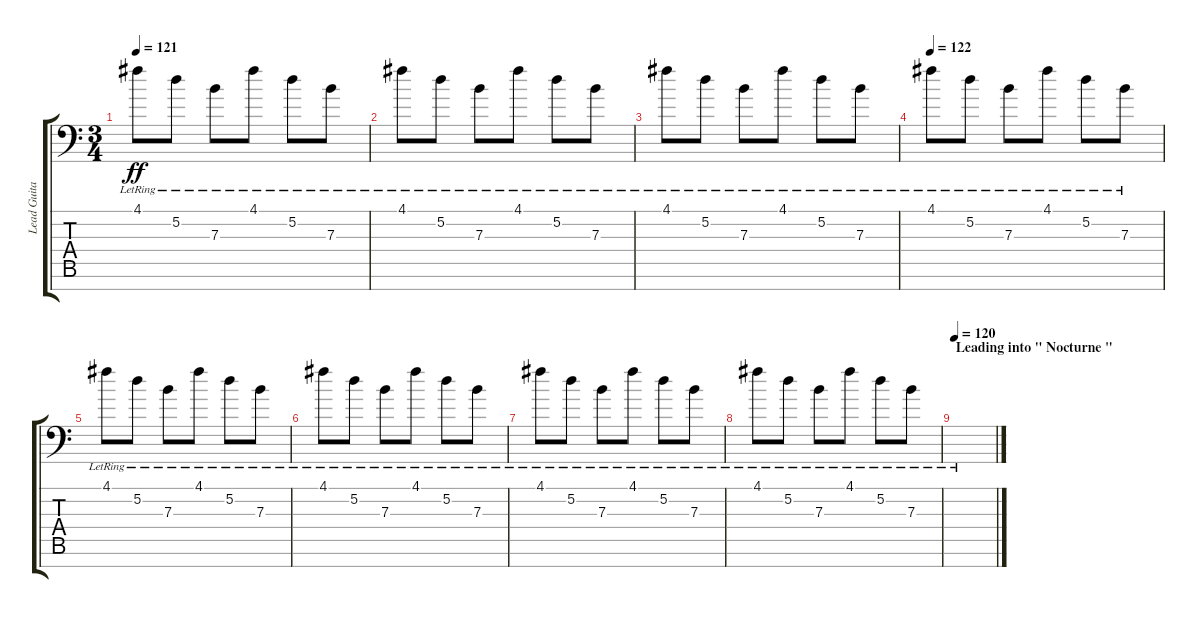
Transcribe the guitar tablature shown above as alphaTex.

\track ("Lead Guitar #3 / Delay" "Lead Guita") {instrument electricguitarjazz}
\staff {score tabs}
\tuning (D4 A3 E3 D3 A2 E2 A1) {hide}
\ts (3 4)
\tempo 121
\clef f4
\ks c
4.1{lr}.8{dy ff} 5.2{lr}.8 7.3{lr}.8 4.1{lr}.8 5.2{lr}.8 7.3{lr}.8 |
4.1{lr}.8 5.2{lr}.8 7.3{lr}.8 4.1{lr}.8 5.2{lr}.8 7.3{lr}.8 |
4.1{lr}.8 5.2{lr}.8 7.3{lr}.8 4.1{lr}.8 5.2{lr}.8 7.3{lr}.8 |
\tempo 122
4.1{lr}.8 5.2{lr}.8 7.3{lr}.8 4.1{lr}.8 5.2{lr}.8 7.3{lr}.8 |
4.1{lr}.8 5.2{lr}.8 7.3{lr}.8 4.1{lr}.8 5.2{lr}.8 7.3{lr}.8 |
4.1{lr}.8 5.2{lr}.8 7.3{lr}.8 4.1{lr}.8 5.2{lr}.8 7.3{lr}.8 |
4.1{lr}.8 5.2{lr}.8 7.3{lr}.8 4.1{lr}.8 5.2{lr}.8 7.3{lr}.8 |
4.1{lr}.8 5.2{lr}.8 7.3{lr}.8 4.1{lr}.8 5.2{lr}.8 7.3{lr}.8 |
\section ("" "Leading into \" Nocturne \"")
\tempo 120
